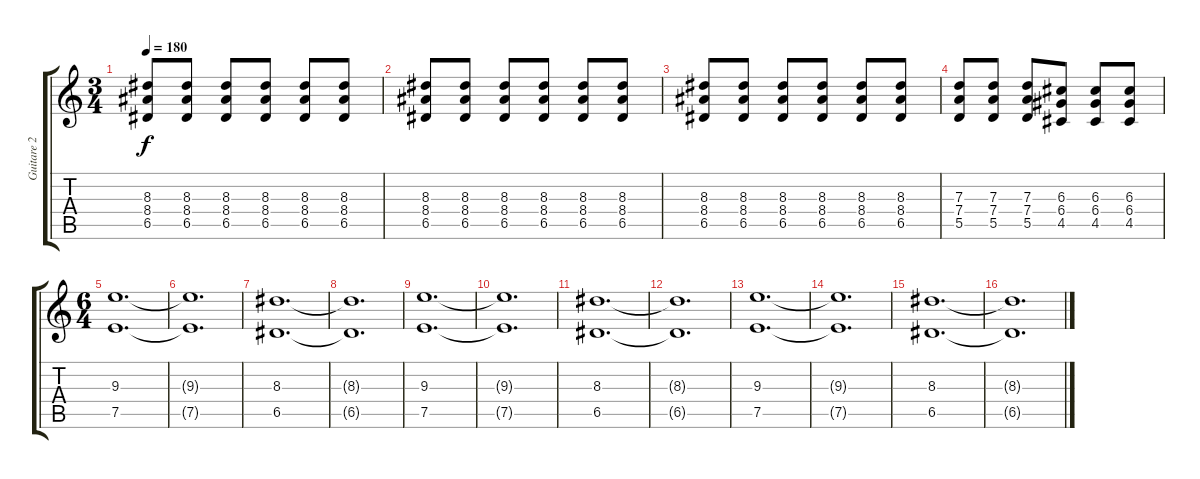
\track ("Guitare 2" "Guitare 2") {instrument overdrivenguitar}
\staff {score tabs}
\tuning (E4 B3 G3 D3 A2 E2) {hide}
\ts (3 4)
\tempo 180
\clef g2
\ks c
(8.3 8.4 6.5).8{dy f} (8.3 8.4 6.5).8 (8.3 8.4 6.5).8 (8.3 8.4 6.5).8 (8.3 8.4 6.5).8 (8.3 8.4 6.5).8 |
(8.3 8.4 6.5).8 (8.3 8.4 6.5).8 (8.3 8.4 6.5).8 (8.3 8.4 6.5).8 (8.3 8.4 6.5).8 (8.3 8.4 6.5).8 |
(8.3 8.4 6.5).8 (8.3 8.4 6.5).8 (8.3 8.4 6.5).8 (8.3 8.4 6.5).8 (8.3 8.4 6.5).8 (8.3 8.4 6.5).8 |
(7.3 7.4 5.5).8 (7.3 7.4 5.5).8 (7.3 7.4 5.5).8 (6.3 6.4 4.5).8 (6.3 6.4 4.5).8 (6.3 6.4 4.5).8 |
\ts (6 4)
(9.3 7.5).1{d} |
(9.3{t} 7.5{t}).1{d} |
(8.3 6.5).1{d} |
(8.3{t} 6.5{t}).1{d} |
(9.3 7.5).1{d} |
(9.3{t} 7.5{t}).1{d} |
(8.3 6.5).1{d} |
(8.3{t} 6.5{t}).1{d} |
(9.3 7.5).1{d} |
(9.3{t} 7.5{t}).1{d} |
(8.3 6.5).1{d} |
(8.3{t} 6.5{t}).1{d}
